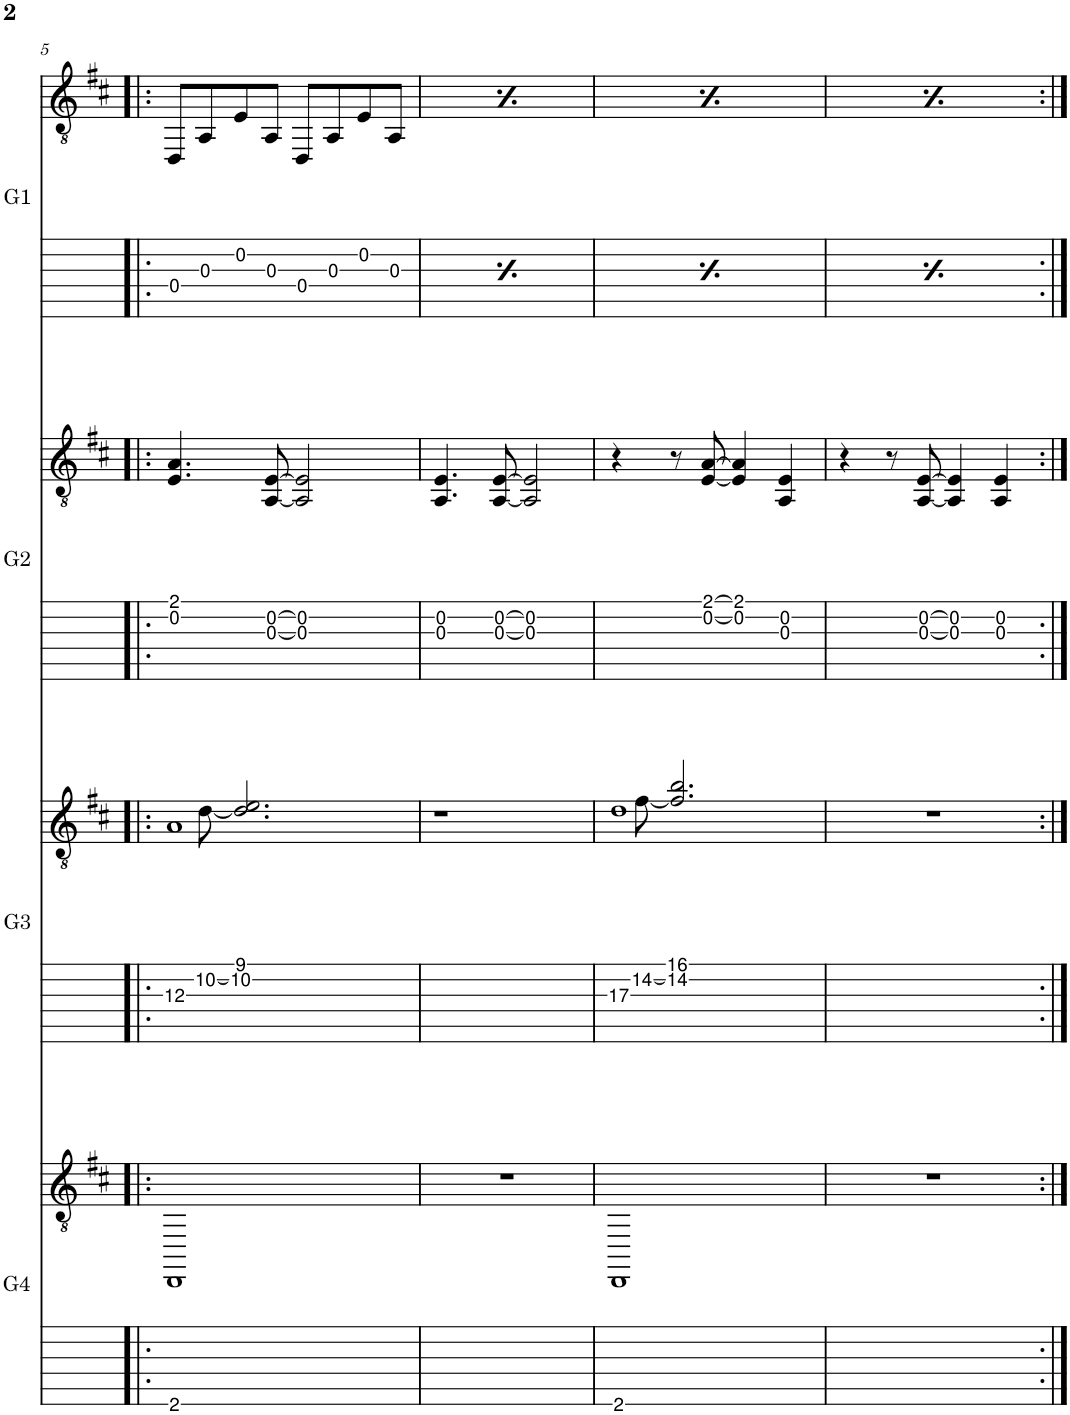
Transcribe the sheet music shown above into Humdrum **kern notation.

**kern	**kern	**kern	**kern	**kern	**kern	**kern	**kern
*part4	*part4	*part3	*part3	*part2	*part2	*part1	*part1
*staff8	*staff7	*staff6	*staff5	*staff4	*staff3	*staff2	*staff1
*I"G4	*	*I"G3	*	*I"G2	*	*I"G1	*
*I'G4	*	*I'G3	*	*I'G2	*	*I'G1	*
!!LO:PB:g=z
*	*clefGv2	*	*clefGv2	*	*clefGv2	*	*clefGv2
*Trd-7c-12	*Trd-7c-12	*Trd-7c-12	*Trd-7c-12	*Trd-7c-12	*Trd-7c-12	*Trd-7c-12	*Trd-7c-12
*k[f#c#]	*k[f#c#]	*k[f#c#]	*k[f#c#]	*k[f#c#]	*k[f#c#]	*k[f#c#]	*k[f#c#]
*M4/4	*M4/4	*M4/4	*M4/4	*M4/4	*M4/4	*M4/4	*M4/4
=5!|:	=5!|:	=5!|:	=5!|:	=5!|:	=5!|:	=5!|:	=5!|:
*	*	*^	*^	*	*	*	*
*	*	*	*^	*	*^	*	*	*	*
1DDD	1DDD	1A	8ryy	4ryy	1A	8ryy	4ryy	4.E 4.A	4.E/ 4.A/	8DDL	8DD/L
.	.	.	[8d	.	.	[8d\	.	.	.	8AAJ	8AA/
.	.	.	2.ryy	2.d] 2.e	.	2.ryy	2.d/] 2.e/	.	.	8EL	8E/
.	.	.	.	.	.	.	.	[8AA [8E	[8AA/ [8E/	8AAJ	8AA/J
.	.	.	.	.	.	.	.	2AA] 2E]	2AA/] 2E/]	8DDL	8DD/L
.	.	.	.	.	.	.	.	.	.	8AAJ	8AA/
.	.	.	.	.	.	.	.	.	.	8EL	8E/
.	.	.	.	.	.	.	.	.	.	8AAJ	8AA/J
*	*	*v	*v	*v	*	*	*	*	*	*	*
*	*	*	*v	*v	*v	*	*	*	*
=6	=6	=6	=6	=6	=6	=6	=6
1r	1r	1r	1r	4.AA 4.E	4.AA/ 4.E/	8DDL	8DD/L
.	.	.	.	.	.	8AAJ	8AA/
.	.	.	.	.	.	8EL	8E/
.	.	.	.	[8AA [8E	[8AA/ [8E/	8AAJ	8AA/J
.	.	.	.	2AA] 2E]	2AA/] 2E/]	8DDL	8DD/L
.	.	.	.	.	.	8AAJ	8AA/
.	.	.	.	.	.	8EL	8E/
.	.	.	.	.	.	8AAJ	8AA/J
=7	=7	=7	=7	=7	=7	=7	=7
*	*	*^	*^	*	*	*	*
*	*	*	*^	*	*^	*	*	*	*
1DDD	1DDD	1d	8ryy	4ryy	1d	8ryy	4ryy	4r	4r	8DDL	8DD/L
.	.	.	[8f#	.	.	[8f#\	.	.	.	8AAJ	8AA/
.	.	.	2.ryy	2.f#] 2.b	.	2.ryy	2.f#/] 2.b/	8r	8r	8EL	8E/
.	.	.	.	.	.	.	.	[8E [8A	[8E/ [8A/	8AAJ	8AA/J
.	.	.	.	.	.	.	.	4E] 4A]	4E/] 4A/]	8DDL	8DD/L
.	.	.	.	.	.	.	.	.	.	8AAJ	8AA/
.	.	.	.	.	.	.	.	4AA 4E	4AA/ 4E/	8EL	8E/
.	.	.	.	.	.	.	.	.	.	8AAJ	8AA/J
*	*	*v	*v	*v	*	*	*	*	*	*	*
*	*	*	*v	*v	*v	*	*	*	*
=8	=8	=8	=8	=8	=8	=8	=8
1r	1r	1r	1r	4r	4r	8DDL	8DD/L
.	.	.	.	.	.	8AAJ	8AA/
.	.	.	.	8r	8r	8EL	8E/
.	.	.	.	[8AA [8E	[8AA/ [8E/	8AAJ	8AA/J
.	.	.	.	4AA] 4E]	4AA/] 4E/]	8DDL	8DD/L
.	.	.	.	.	.	8AAJ	8AA/
.	.	.	.	4AA 4E	4AA/ 4E/	8EL	8E/
.	.	.	.	.	.	8AAJ	8AA/J
=:|!	=:|!	=:|!	=:|!	=:|!	=:|!	=:|!	=:|!
*-	*-	*-	*-	*-	*-	*-	*-
